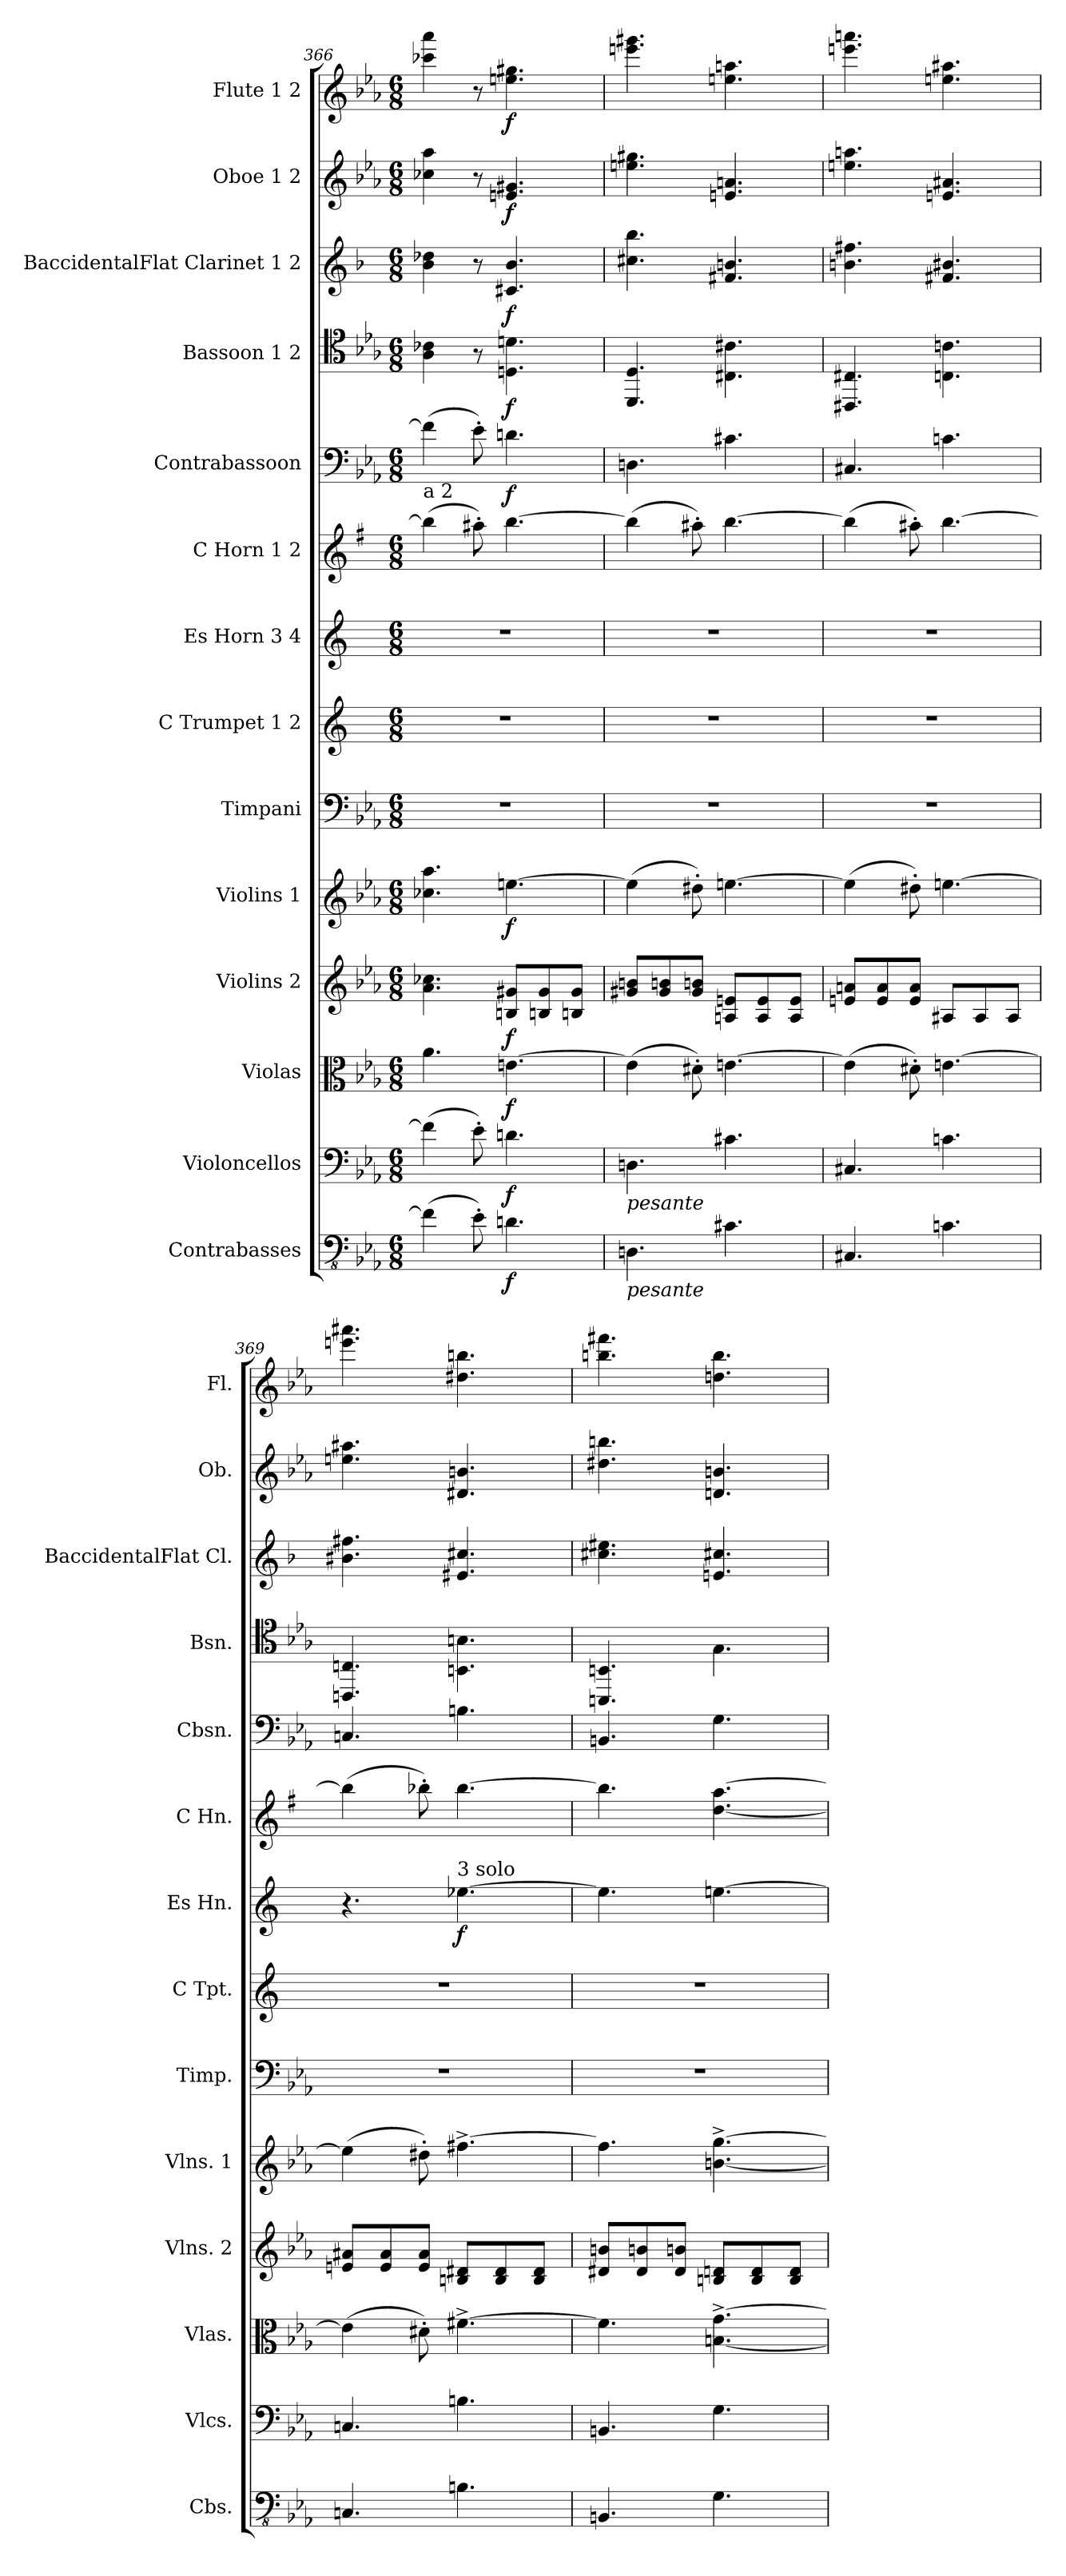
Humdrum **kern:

**kern	**dynam	**kern	**dynam	**kern	**dynam	**kern	**dynam	**kern	**dynam	**kern	**kern	**kern	**dynam	**kern	**kern	**dynam	**kern	**dynam	**kern	**dynam	**kern	**dynam	**kern	**dynam
*part14	*part14	*part13	*part13	*part12	*part12	*part11	*part11	*part10	*part10	*part9	*part8	*part7	*part7	*part6	*part5	*part5	*part4	*part4	*part3	*part3	*part2	*part2	*part1	*part1
*staff14	*staff14	*staff13	*staff13	*staff12	*staff12	*staff11	*staff11	*staff10	*staff10	*staff9	*staff8	*staff7	*staff7	*staff6	*staff5	*staff5	*staff4	*staff4	*staff3	*staff3	*staff2	*staff2	*staff1	*staff1
*I"Contrabasses	*	*I"Violoncellos	*	*I"Violas	*	*I"Violins 2	*	*I"Violins 1	*	*I"Timpani	*I"C Trumpet 1 2	*I"Es Horn 3 4	*	*I"C Horn 1 2	*I"Contrabassoon	*	*I"Bassoon 1 2	*	*I"BaccidentalFlat Clarinet 1 2	*	*I"Oboe 1 2	*	*I"Flute  1 2	*
*I'Cbs.	*	*I'Vlcs.	*	*I'Vlas.	*	*I'Vlns. 2	*	*I'Vlns. 1	*	*I'Timp.	*I'C Tpt.	*I'Es Hn.	*	*I'C Hn.	*I'Cbsn.	*	*I'Bsn.	*	*I'BaccidentalFlat Cl.	*	*I'Ob.	*	*I'Fl.	*
!!LO:PB:g=z
*clefFv4	*	*clefF4	*	*clefC3	*	*clefG2	*	*clefG2	*	*clefF4	*clefG2	*clefG2	*	*clefG2	*clefF4	*	*clefC4	*	*clefG2	*	*clefG2	*	*clefG2	*
*	*	*	*	*	*	*	*	*	*	*	*	*ITrd5c9	*	*ITrd4c7	*ITrd7c12	*	*	*	*ITrd1c2	*	*	*	*	*
*k[b-e-a-]	*	*k[b-e-a-]	*	*k[b-e-a-]	*	*k[b-e-a-]	*	*k[b-e-a-]	*	*k[b-e-a-]	*k[]	*k[b-e-a-]	*	*k[]	*k[b-e-a-]	*	*k[b-e-a-]	*	*k[b-e-a-]	*	*k[b-e-a-]	*	*k[b-e-a-]	*
*M6/8	*	*M6/8	*	*M6/8	*	*M6/8	*	*M6/8	*	*M6/8	*M6/8	*M6/8	*	*M6/8	*M6/8	*	*M6/8	*	*M6/8	*	*M6/8	*	*M6/8	*
=366	=366	=366	=366	=366	=366	=366	=366	=366	=366	=366	=366	=366	=366	=366	=366	=366	=366	=366	=366	=366	=366	=366	=366	=366
!	!	!	!	!	!	!	!	!	!	!	!	!	!	!LO:TX:a:t=a 2	!	!	!	!	!	!	!	!	!	!
(4F-\]	.	(4f-\]	.	4.a-\	.	4.a-\ 4.cc-X\	.	4.cc-X\ 4.aa-\	.	2.r	2.r	2.r	.	(4ee\]	(4F-\]	.	4A-\ 4c-X\	.	4a-\ 4cc-X\	.	4cc-X\ 4aa-\	.	4ccc-X\ 4aaa-\	.
8E-'\)	.	8e-'\)	.	.	.	.	.	.	.	.	.	.	.	8dd#X'\)	8E-'\)	.	8r	.	8r	.	8r	.	8r	.
!	!LO:DY:b	!	!LO:DY:b	!	!LO:DY:b	!	!LO:DY:b	!	!LO:DY:b	!	!	!	!	!	!	!LO:DY:b	!	!LO:DY:b	!	!LO:DY:b	!	!LO:DY:b	!	!LO:DY:b
4.Dn\	f	4.dn\	f	[4.en\	f	8Bn/ 8g#X/L	f	[4.een\	f	.	.	.	.	[4.ee\	4.Dn\	f	4.Dn\ 4.dn\	f	4.Bn/ 4.a-/	f	4.en/ 4.g#X/	f	4.een\ 4.gg#X\	f
.	.	.	.	.	.	8Bn/ 8g#/	.	.	.	.	.	.	.	.	.	.	.	.	.	.	.	.	.	.
.	.	.	.	.	.	8Bn/ 8g#/J	.	.	.	.	.	.	.	.	.	.	.	.	.	.	.	.	.	.
=367	=367	=367	=367	=367	=367	=367	=367	=367	=367	=367	=367	=367	=367	=367	=367	=367	=367	=367	=367	=367	=367	=367	=367	=367
!	!	!LO:TX:b:i:t=pesante	!	!	!	!	!	!	!	!	!	!	!	!	!	!	!	!	!	!	!	!	!	!
!LO:TX:b:i:t=pesante	!	!	!	!	!	!	!	!	!	!	!	!	!	!	!	!	!	!	!	!	!	!	!	!
4.DDn\	.	4.Dn\	.	(4e\]	.	8g#X/ 8bn/L	.	(4ee\]	.	2.r	2.r	2.r	.	(4ee\]	4.DDn\	.	4.DD/ 4.D/	.	4.bn\ 4.aa-\	.	4.een\ 4.gg#X\	.	4.eeen\ 4.ggg#X\	.
.	.	.	.	.	.	8g#/ 8bn/	.	.	.	.	.	.	.	.	.	.	.	.	.	.	.	.	.	.
.	.	.	.	8d#X'\)	.	8g#/ 8bn/J	.	8dd#X'\)	.	.	.	.	.	8dd#X'\)	.	.	.	.	.	.	.	.	.	.
4.C#X\	.	4.c#X\	.	[4.en\	.	8An/ 8en/L	.	[4.een\	.	.	.	.	.	[4.ee\	4.C#X\	.	4.C#X\ 4.c#X\	.	4.en/ 4.an/	.	4.en/ 4.an/	.	4.een\ 4.aan\	.
.	.	.	.	.	.	8A/ 8e/	.	.	.	.	.	.	.	.	.	.	.	.	.	.	.	.	.	.
.	.	.	.	.	.	8A/ 8e/J	.	.	.	.	.	.	.	.	.	.	.	.	.	.	.	.	.	.
=368	=368	=368	=368	=368	=368	=368	=368	=368	=368	=368	=368	=368	=368	=368	=368	=368	=368	=368	=368	=368	=368	=368	=368	=368
4.CC#X/	.	4.C#X/	.	(4e\]	.	8en/ 8an/L	.	(4ee\]	.	2.r	2.r	2.r	.	(4ee\]	4.CC#X/	.	4.CC#X/ 4.C#X/	.	4.an\ 4.een\	.	4.een\ 4.aan\	.	4.eeen\ 4.aaan\	.
.	.	.	.	.	.	8e/ 8a/	.	.	.	.	.	.	.	.	.	.	.	.	.	.	.	.	.	.
.	.	.	.	8d#X'\)	.	8e/ 8a/J	.	8dd#X'\)	.	.	.	.	.	8dd#X'\)	.	.	.	.	.	.	.	.	.	.
4.Cn\	.	4.cn\	.	[4.en\	.	8A#X/L	.	[4.een\	.	.	.	.	.	[4.ee\	4.Cn\	.	4.Cn\ 4.cn\	.	4.en/ 4.a#X/	.	4.en/ 4.a#X/	.	4.een\ 4.aa#X\	.
.	.	.	.	.	.	8A#/	.	.	.	.	.	.	.	.	.	.	.	.	.	.	.	.	.	.
.	.	.	.	.	.	8A#/J	.	.	.	.	.	.	.	.	.	.	.	.	.	.	.	.	.	.
=369	=369	=369	=369	=369	=369	=369	=369	=369	=369	=369	=369	=369	=369	=369	=369	=369	=369	=369	=369	=369	=369	=369	=369	=369
4.CCn/	.	4.Cn/	.	(4e\]	.	8en/ 8a#X/L	.	(4ee\]	.	2.r	2.r	4.r	.	(4ee\]	4.CCn/	.	4.CCn/ 4.Cn/	.	4.a#X\ 4.een\	.	4.een\ 4.aa#X\	.	4.eeen\ 4.aaa#X\	.
.	.	.	.	.	.	8e/ 8a#/	.	.	.	.	.	.	.	.	.	.	.	.	.	.	.	.	.	.
.	.	.	.	8d#X'\)	.	8e/ 8a#/J	.	8dd#X'\)	.	.	.	.	.	8ee-X'\)	.	.	.	.	.	.	.	.	.	.
!	!	!	!	!	!	!	!	!	!	!	!	!LO:TX:a:t=3 solo	!	!	!	!	!	!	!	!	!	!	!	!
!	!	!	!	!	!	!	!	!	!	!	!	!	!LO:DY:b	!	!	!	!	!	!	!	!	!	!	!
4.BBn\	.	4.Bn\	.	[4.f#X^\	.	8Bn/ 8d#X/L	.	[4.ff#X^\	.	.	.	[4.g-X\	f	[4.ee-\	4.BBn\	.	4.BBn\ 4.Bn\	.	4.d#X/ 4.bn/	.	4.d#X/ 4.bn/	.	4.dd#X\ 4.bbn\	.
.	.	.	.	.	.	8B/ 8d#/	.	.	.	.	.	.	.	.	.	.	.	.	.	.	.	.	.	.
.	.	.	.	.	.	8B/ 8d#/J	.	.	.	.	.	.	.	.	.	.	.	.	.	.	.	.	.	.
!!LO:PB:g=z
=370	=370	=370	=370	=370	=370	=370	=370	=370	=370	=370	=370	=370	=370	=370	=370	=370	=370	=370	=370	=370	=370	=370	=370	=370
4.BBBn/	.	4.BBn/	.	4.f#\]	.	8d#X/ 8bn/L	.	4.ff#\]	.	2.r	2.r	4.g-\]	.	4.ee-\]	4.BBBn/	.	4.BBBn/ 4.BBn/	.	4.bn\ 4.dd#X\	.	4.dd#X\ 4.bbn\	.	4.bbn\ 4.fff#X\	.
.	.	.	.	.	.	8d#/ 8bn/	.	.	.	.	.	.	.	.	.	.	.	.	.	.	.	.	.	.
.	.	.	.	.	.	8d#/ 8bn/J	.	.	.	.	.	.	.	.	.	.	.	.	.	.	.	.	.	.
4.GG\	.	4.G\	.	[4.Bn\^ [4.g\^	.	8Bn/ 8dn/L	.	[4.bn\^ [4.gg\^	.	.	.	[4.gn\	.	[4.g\ [4.dd\	4.GG\	.	4.G\	.	4.dn/ 4.bn/	.	4.dn/ 4.bn/	.	4.ddn\ 4.bb\	.
.	.	.	.	.	.	8B/ 8d/	.	.	.	.	.	.	.	.	.	.	.	.	.	.	.	.	.	.
.	.	.	.	.	.	8B/ 8d/J	.	.	.	.	.	.	.	.	.	.	.	.	.	.	.	.	.	.
=	=	=	=	=	=	=	=	=	=	=	=	=	=	=	=	=	=	=	=	=	=	=	=	=
*-	*-	*-	*-	*-	*-	*-	*-	*-	*-	*-	*-	*-	*-	*-	*-	*-	*-	*-	*-	*-	*-	*-	*-	*-
